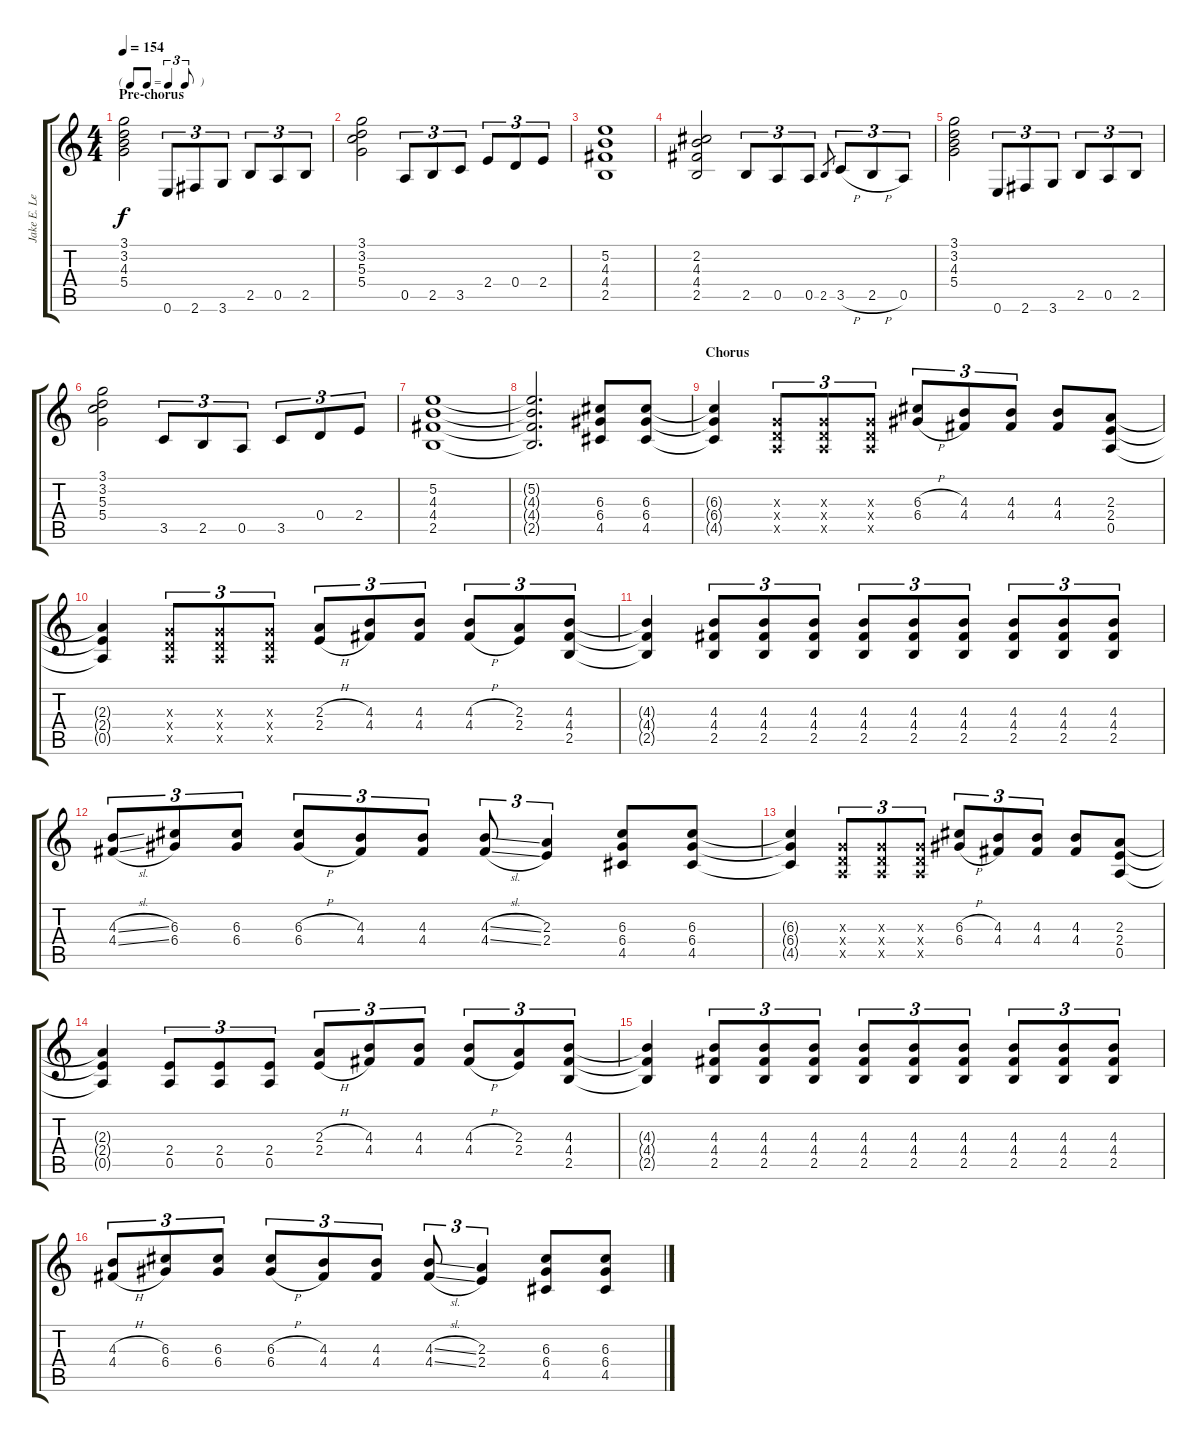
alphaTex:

\track ("Jake E. Lee (Lead)" "Jake E. Le") {instrument overdrivenguitar}
\staff {score tabs}
\tuning (E4 B3 G3 D3 A2 E2) {hide}
\ts (4 4)
\tf triplet8th
\section ("" "Pre-chorus")
\tempo 154
\clef g2
\ks c
(3.1 3.2 4.3 5.4).2{dy f} 0.6.8{tu (3 2)} 2.6.8{tu (3 2)} 3.6.8{tu (3 2)} 2.5.8{tu (3 2)} 0.5.8{tu (3 2)} 2.5.8{tu (3 2)} |
(3.1 3.2 5.3 5.4).2 0.5.8{tu (3 2)} 2.5.8{tu (3 2)} 3.5.8{tu (3 2)} 2.4.8{tu (3 2)} 0.4.8{tu (3 2)} 2.4.8{tu (3 2)} |
(5.2 4.3 4.4 2.5).1 |
(2.2 4.3 4.4 2.5).2 2.5.8{tu (3 2)} 0.5.8{tu (3 2)} 0.5.8{tu (3 2)} 2.5.8{gr} 3.5{h}.8{tu (3 2)} 2.5{h}.8{tu (3 2)} 0.5.8{tu (3 2)} |
(3.1 3.2 4.3 5.4).2 0.6.8{tu (3 2)} 2.6.8{tu (3 2)} 3.6.8{tu (3 2)} 2.5.8{tu (3 2)} 0.5.8{tu (3 2)} 2.5.8{tu (3 2)} |
(3.1 3.2 5.3 5.4).2 3.5.8{tu (3 2)} 2.5.8{tu (3 2)} 0.5.8{tu (3 2)} 3.5.8{tu (3 2)} 0.4.8{tu (3 2)} 2.4.8{tu (3 2)} |
(5.2 4.3 4.4 2.5).1 |
(5.2{t} 4.3{t} 4.4{t} 2.5{t}).2{d} (6.3 6.4 4.5).8 (6.3 6.4 4.5).8 |
\section ("" "Chorus")
(6.3{t} 6.4{t} 4.5{t}).4 (0.3{x} 0.4{x} 0.5{x}).8{tu (3 2)} (0.3{x} 0.4{x} 0.5{x}).8{tu (3 2)} (0.3{x} 0.4{x} 0.5{x}).8{tu (3 2)} (6.3{h} 6.4{h}).8{tu (3 2)} (4.3 4.4).8{tu (3 2)} (4.3 4.4).8{tu (3 2)} (4.3 4.4).8 (2.3 2.4 0.5).8 |
(2.3{t} 2.4{t} 0.5{t}).4 (0.3{x} 0.4{x} 0.5{x}).8{tu (3 2)} (0.3{x} 0.4{x} 0.5{x}).8{tu (3 2)} (0.3{x} 0.4{x} 0.5{x}).8{tu (3 2)} (2.3{h} 2.4{h}).8{tu (3 2)} (4.3 4.4).8{tu (3 2)} (4.3 4.4).8{tu (3 2)} (4.3{h} 4.4{h}).8{tu (3 2)} (2.3 2.4).8{tu (3 2)} (4.3 4.4 2.5).8{tu (3 2)} |
(4.3{t} 4.4{t} 2.5{t}).4 (4.3 4.4 2.5).8{tu (3 2)} (4.3 4.4 2.5).8{tu (3 2)} (4.3 4.4 2.5).8{tu (3 2)} (4.3 4.4 2.5).8{tu (3 2)} (4.3 4.4 2.5).8{tu (3 2)} (4.3 4.4 2.5).8{tu (3 2)} (4.3 4.4 2.5).8{tu (3 2)} (4.3 4.4 2.5).8{tu (3 2)} (4.3 4.4 2.5).8{tu (3 2)} |
(4.3{sl} 4.4{sl}).8{tu (3 2)} (6.3 6.4).8{tu (3 2)} (6.3 6.4).8{tu (3 2)} (6.3{h} 6.4{h}).8{tu (3 2)} (4.3 4.4).8{tu (3 2)} (4.3 4.4).8{tu (3 2)} (4.3{sl} 4.4{sl}).8{tu (3 2)} (2.3 2.4).4{tu (3 2)} (6.3 6.4 4.5).8 (6.3 6.4 4.5).8 |
(6.3{t} 6.4{t} 4.5{t}).4 (0.3{x} 0.4{x} 0.5{x}).8{tu (3 2)} (0.3{x} 0.4{x} 0.5{x}).8{tu (3 2)} (0.3{x} 0.4{x} 0.5{x}).8{tu (3 2)} (6.3{h} 6.4{h}).8{tu (3 2)} (4.3 4.4).8{tu (3 2)} (4.3 4.4).8{tu (3 2)} (4.3 4.4).8 (2.3 2.4 0.5).8 |
(2.3{t} 2.4{t} 0.5{t}).4 (2.4 0.5).8{tu (3 2)} (2.4 0.5).8{tu (3 2)} (2.4 0.5).8{tu (3 2)} (2.3{h} 2.4{h}).8{tu (3 2)} (4.3 4.4).8{tu (3 2)} (4.3 4.4).8{tu (3 2)} (4.3{h} 4.4{h}).8{tu (3 2)} (2.3 2.4).8{tu (3 2)} (4.3 4.4 2.5).8{tu (3 2)} |
(4.3{t} 4.4{t} 2.5{t}).4 (4.3 4.4 2.5).8{tu (3 2)} (4.3 4.4 2.5).8{tu (3 2)} (4.3 4.4 2.5).8{tu (3 2)} (4.3 4.4 2.5).8{tu (3 2)} (4.3 4.4 2.5).8{tu (3 2)} (4.3 4.4 2.5).8{tu (3 2)} (4.3 4.4 2.5).8{tu (3 2)} (4.3 4.4 2.5).8{tu (3 2)} (4.3 4.4 2.5).8{tu (3 2)} |
(4.3{h} 4.4{h}).8{tu (3 2)} (6.3 6.4).8{tu (3 2)} (6.3 6.4).8{tu (3 2)} (6.3{h} 6.4{h}).8{tu (3 2)} (4.3 4.4).8{tu (3 2)} (4.3 4.4).8{tu (3 2)} (4.3{sl} 4.4{sl}).8{tu (3 2)} (2.3 2.4).4{tu (3 2)} (6.3 6.4 4.5).8 (6.3 6.4 4.5).8
